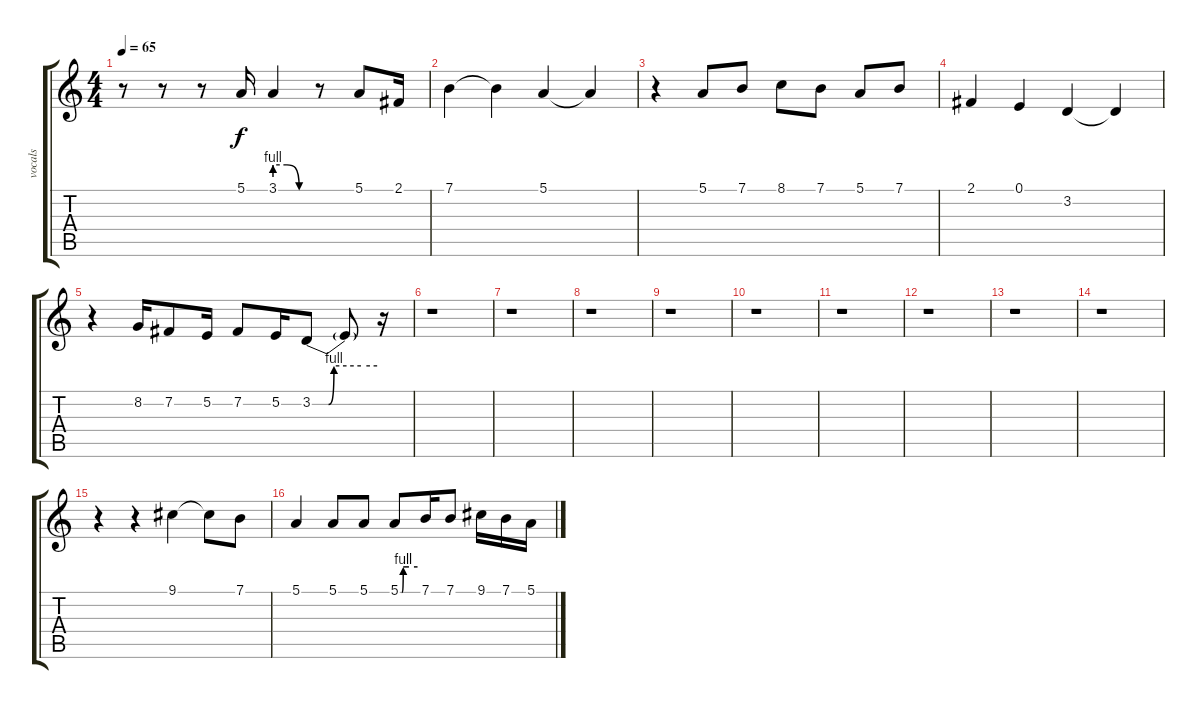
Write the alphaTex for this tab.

\track ("vocals" "vocals") {instrument lead5charang}
\staff {score tabs}
\tuning (E4 B3 G3 D3 A2 E2) {hide}
\ts (4 4)
\tempo 65
\clef g2
\ks c
r.8{dy f} r.8 r.8 5.1.16 3.1{be (custom 0 4 20 4 40 0 60 0)}.4 r.8 5.1.8 2.1.16 |
7.1.4 7.1{t}.4 5.1.4 5.1{t}.4 |
r.4 5.1.8 7.1.8 8.1.8 7.1.8 5.1.8 7.1.8 |
2.1.4 0.1.4 3.2.4 3.2{t}.4 |
r.4 8.2.16 7.2.8 5.2.16 7.2.8 5.2.16 3.2{be (custom 0 0 15 0 20 4 45 4 60 4)}.8 3.2{t}.8 r.16 |
r.1 |
r.1 |
r.1 |
r.1 |
r.1 |
r.1 |
r.1 |
r.1 |
r.1 |
r.4 r.4 9.1.4 9.1{t}.8 7.1.8 |
5.1.4 5.1.8 5.1.8 5.1{be (custom 0 0 5 0 10 4 30 4 60 4)}.8 7.1.16 7.1.8 9.1.16 7.1.16 5.1.16
